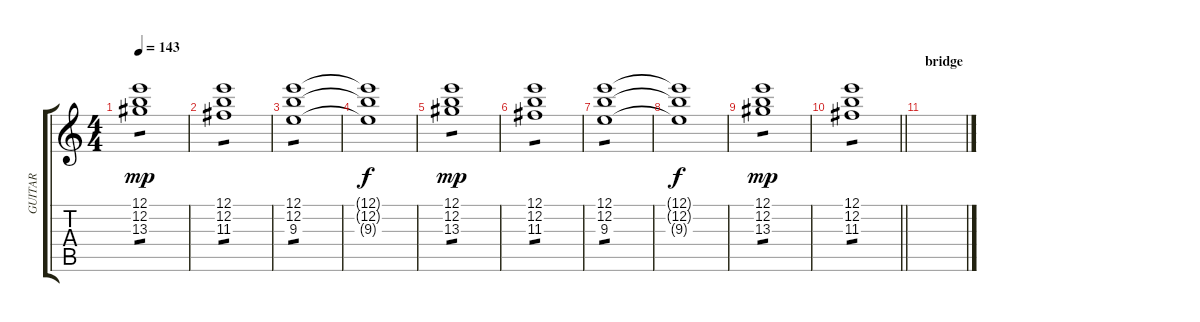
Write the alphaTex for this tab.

\track ("GUITAR" "GUITAR") {instrument distortionguitar}
\staff {score tabs}
\tuning (E4 B3 G3 D3 A2 E2) {hide}
\ts (4 4)
\tempo 143
\clef g2
\ks c
(12.1 12.2 13.3).1{tp 1 dy mp} |
(12.1 12.2 11.3).1{tp 1} |
(12.1 12.2 9.3).1{tp 1} |
(12.1{t} 12.2{t} 9.3{t}).1{dy f} |
(12.1 12.2 13.3).1{tp 1 dy mp} |
(12.1 12.2 11.3).1{tp 1} |
(12.1 12.2 9.3).1{tp 1} |
(12.1{t} 12.2{t} 9.3{t}).1{dy f} |
(12.1 12.2 13.3).1{tp 1 dy mp} |
\barLineRight lightlight
(12.1 12.2 11.3).1{tp 1} |
\section ("" "bridge")
